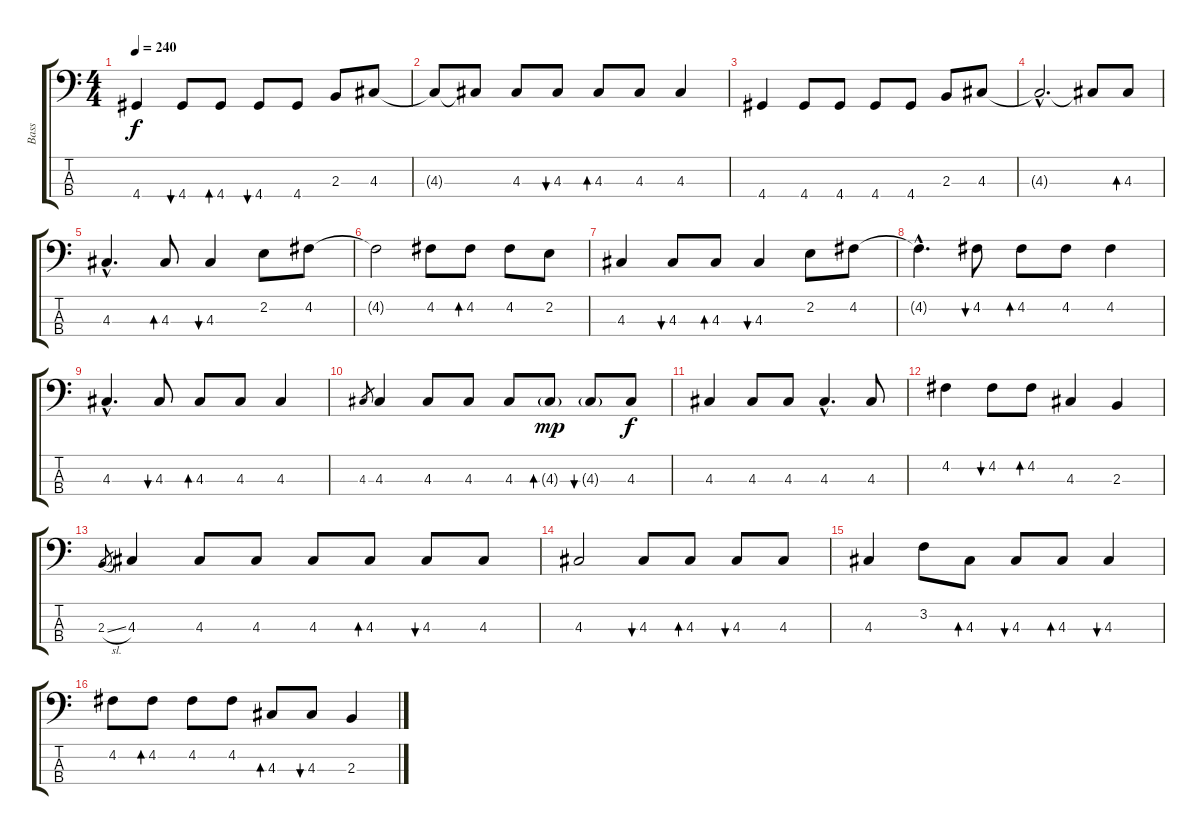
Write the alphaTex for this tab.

\track ("Bass" "Bass") {instrument electricbasspick}
\staff {score tabs}
\tuning (G2 D2 A1 E1) {hide}
\ts (4 4)
\tempo 240
\clef f4
\ks c
4.4.4{dy f instrument electricbasspick} 4.4.8{bu 240} 4.4.8{bd 240} 4.4.8{bu 240} 4.4.8 2.3.8 4.3.8 |
4.3{t}.8 4.3{t}.8 4.3.8 4.3.8{bu 240} 4.3.8{bd 240} 4.3.8 4.3.4 |
4.4.4 4.4.8 4.4.8 4.4.8 4.4.8 2.3.8 4.3.8 |
4.3{hac t}.2{d} 4.3{t}.8 4.3.8{bd 240} |
4.3{hac}.4{d} 4.3.8{bd 240} 4.3.4{bu 240} 2.2.8 4.2.8 |
4.2{t}.2 4.2.8 4.2.8{bd 240} 4.2.8 2.2.8 |
4.3.4 4.3.8{bu 240} 4.3.8{bd 240} 4.3.4{bu 240} 2.2.8 4.2.8 |
4.2{hac t}.4{d} 4.2.8{bu 240} 4.2.8{bd 240} 4.2.8 4.2.4 |
4.3{hac}.4{d} 4.3.8{bu 240} 4.3.8{bd 240} 4.3.8 4.3.4 |
4.3.8{gr} 4.3.4 4.3.8 4.3.8 4.3.8 4.3{g}.8{bd 240 dy mp} 4.3{g}.8{bu 240} 4.3.8{dy f} |
4.3.4 4.3.8 4.3.8 4.3{hac}.4{d} 4.3.8 |
4.2.4 4.2.8{bu 240} 4.2.8{bd 240} 4.3.4 2.3.4 |
2.3{sl}.8{gr} 4.3.4 4.3.8 4.3.8 4.3.8 4.3.8{bd 240} 4.3.8{bu 240} 4.3.8 |
4.3.2 4.3.8{bu 240} 4.3.8{bd 240} 4.3.8{bu 240} 4.3.8 |
4.3.4 3.2.8 4.3.8{bd 240} 4.3.8{bu 240} 4.3.8{bd 240} 4.3.4{bu 240} |
4.2.8 4.2.8{bd 240} 4.2.8 4.2.8 4.3.8{bd 240} 4.3.8{bu 240} 2.3.4
